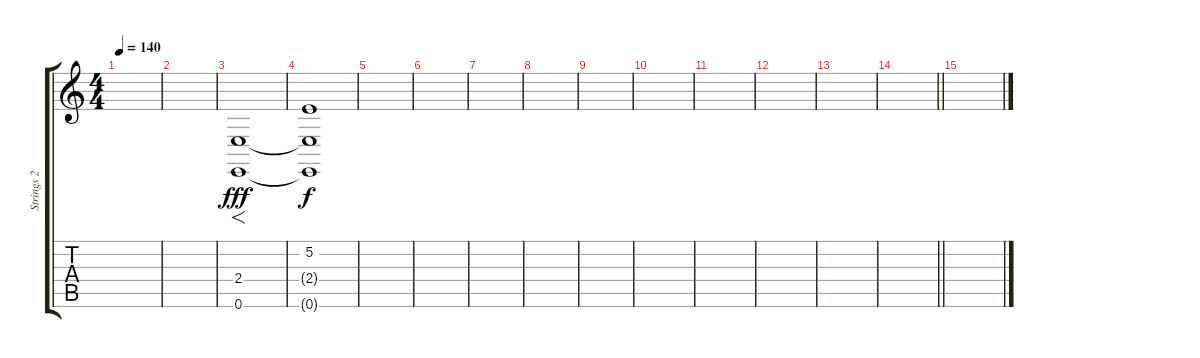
\track ("Strings 2" "Strings 2") {instrument stringensemble1}
\staff {score tabs}
\tuning (E4 B3 G3 D3 A2 E2) {hide}
\ts (4 4)
\tempo 140
\clef g2
\ks c
|
|
(2.4 0.6).1{f dy fff} |
(5.2 2.4{t} 0.6{t}).1{dy f} |
|
|
|
|
|
|
|
|
|
\barLineRight lightlight
|
\section ("" "")
